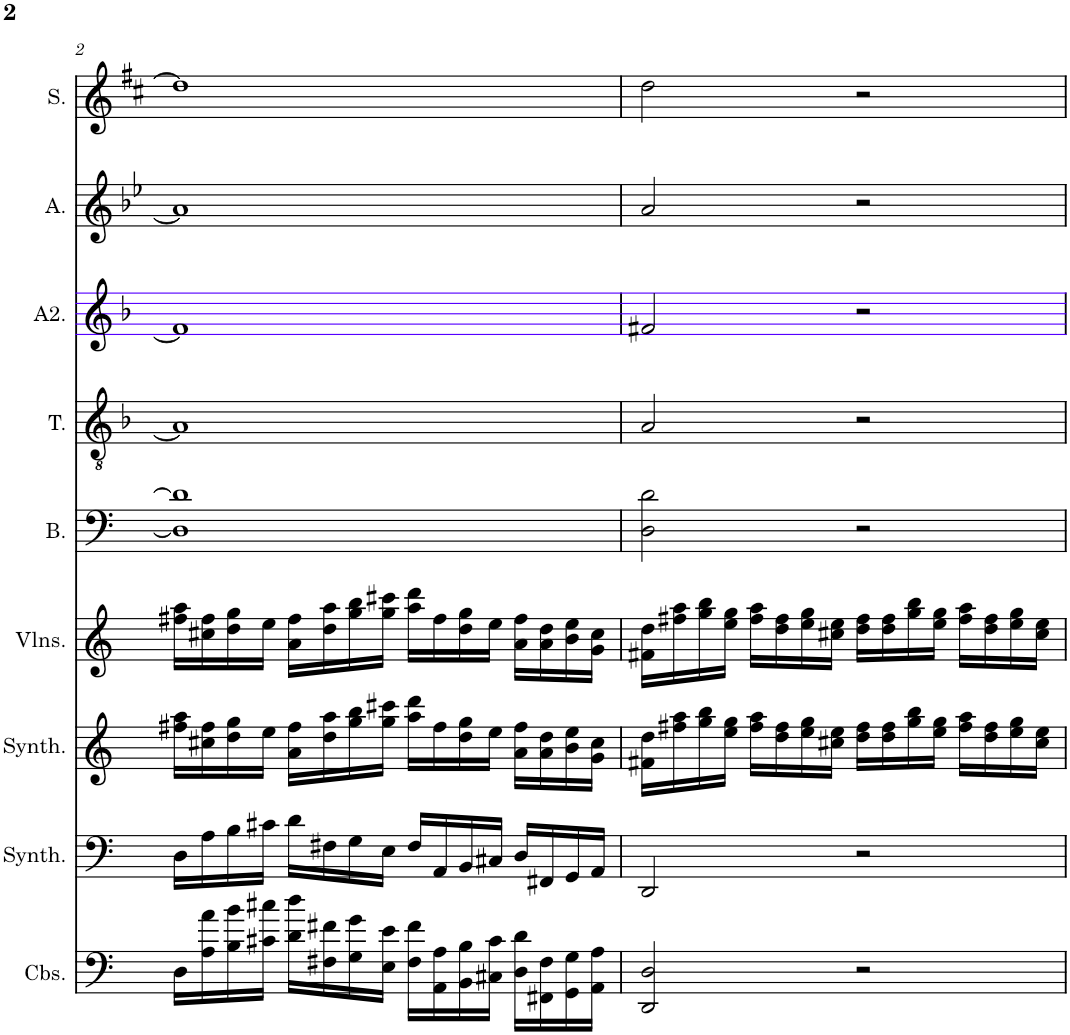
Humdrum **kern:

**kern	**kern	**kern	**kern	**kern	**kern	**kern	**kern	**kern
*part9	*part8	*part7	*part6	*part5	*part4	*part3	*part2	*part1
*staff9	*staff8	*staff7	*staff6	*staff5	*staff4	*staff3	*staff2	*staff1
*I"Contrebasses, D'Bass/Strings, etc	*I"Synthétiseur d'instruments à cordes, Synth strings, etc	*I"Synthétiseur d'instruments à cordes, Synth strings 2	*I"Violons, 1st violins	*I"Basse	*I"Ténor	*I"Alto 2	*I"Alto	*I"Soprano
*I'Cbs.	*I'Synth.	*I'Synth.	*I'Vlns.	*I'B.	*I'T.	*I'A2.	*I'A.	*I'S.
!!LO:PB:g=z
*clefF4	*clefF4	*clefG2	*clefG2	*clefF4	*clefGv2	*clefG2	*clefG2	*clefG2
*Trd7c12	*	*	*	*	*	*	*	*
*k[]	*k[]	*k[]	*k[]	*k[]	*k[b-]	*k[b-]	*k[b-e-]	*k[f#c#]
*M4/4	*M4/4	*M4/4	*M4/4	*M4/4	*M4/4	*M4/4	*M4/4	*M4/4
=2	=2	=2	=2	=2	=2	=2	=2	=2
16D\LL	16D\LL	16ff#X\ 16aa\LL	16ff#X\ 16aa\LL	1D] 1d]	1A]	1f#]	1a]	1dd]
16A\ 16a\	16A\	16cc#X\ 16ff#\	16cc#X\ 16ff#\	.	.	.	.	.
16B\ 16b\	16B\	16dd\ 16gg\	16dd\ 16gg\	.	.	.	.	.
16c#X\ 16cc#X\JJ	16c#X\JJ	16ee\JJ	16ee\JJ	.	.	.	.	.
16d\ 16dd\LL	16d\LL	16a\ 16ff#\LL	16a\ 16ff#\LL	.	.	.	.	.
16F#X\ 16f#X\	16F#X\	16dd\ 16aa\	16dd\ 16aa\	.	.	.	.	.
16G\ 16g\	16G\	16gg\ 16bb\	16gg\ 16bb\	.	.	.	.	.
16E\ 16e\JJ	16E\JJ	16gg\ 16ccc#X\JJ	16gg\ 16ccc#X\JJ	.	.	.	.	.
16F#\ 16f#\LL	16F#/LL	16aa\ 16ddd\LL	16aa\ 16ddd\LL	.	.	.	.	.
16AA\ 16A\	16AA/	16ff#\	16ff#\	.	.	.	.	.
16BB\ 16B\	16BB/	16dd\ 16gg\	16dd\ 16gg\	.	.	.	.	.
16C#X\ 16c#\JJ	16C#X/JJ	16ee\JJ	16ee\JJ	.	.	.	.	.
16D\ 16d\LL	16D/LL	16a\ 16ff#\LL	16a\ 16ff#\LL	.	.	.	.	.
16FF#X\ 16F#\	16FF#X/	16a\ 16dd\	16a\ 16dd\	.	.	.	.	.
16GG\ 16G\	16GG/	16b\ 16ee\	16b\ 16ee\	.	.	.	.	.
16AA\ 16A\JJ	16AA/JJ	16g\ 16cc#\JJ	16g\ 16cc#\JJ	.	.	.	.	.
=3	=3	=3	=3	=3	=3	=3	=3	=3
2DD/ 2D/	2DD/	16f#X\ 16dd\LL	16f#X\ 16dd\LL	2D\ 2d\	2A/	2f#X/	2a/	2dd\
.	.	16ff#X\ 16aa\	16ff#X\ 16aa\	.	.	.	.	.
.	.	16gg\ 16bb\	16gg\ 16bb\	.	.	.	.	.
.	.	16ee\ 16gg\JJ	16ee\ 16gg\JJ	.	.	.	.	.
.	.	16ff#\ 16aa\LL	16ff#\ 16aa\LL	.	.	.	.	.
.	.	16dd\ 16ff#\	16dd\ 16ff#\	.	.	.	.	.
.	.	16ee\ 16gg\	16ee\ 16gg\	.	.	.	.	.
.	.	16cc#X\ 16ee\JJ	16cc#X\ 16ee\JJ	.	.	.	.	.
2r	2r	16dd\ 16ff#\LL	16dd\ 16ff#\LL	2r	2r	2r	2r	2r
.	.	16dd\ 16ff#\	16dd\ 16ff#\	.	.	.	.	.
.	.	16gg\ 16bb\	16gg\ 16bb\	.	.	.	.	.
.	.	16ee\ 16gg\JJ	16ee\ 16gg\JJ	.	.	.	.	.
.	.	16ff#\ 16aa\LL	16ff#\ 16aa\LL	.	.	.	.	.
.	.	16dd\ 16ff#\	16dd\ 16ff#\	.	.	.	.	.
.	.	16ee\ 16gg\	16ee\ 16gg\	.	.	.	.	.
.	.	16cc#\ 16ee\JJ	16cc#\ 16ee\JJ	.	.	.	.	.
=	=	=	=	=	=	=	=	=
*-	*-	*-	*-	*-	*-	*-	*-	*-
